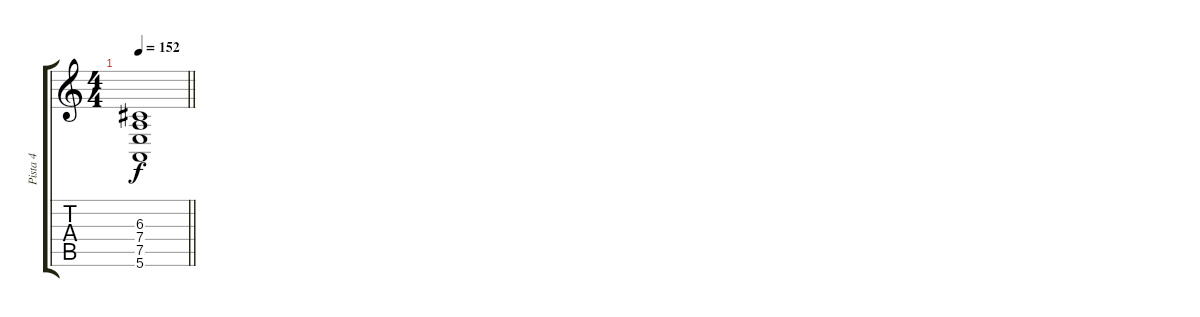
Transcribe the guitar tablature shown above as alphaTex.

\track ("Pista 4" "Pista 4") {instrument acousticgrandpiano}
\staff {score tabs}
\tuning (E4 B3 G3 D3 A2 E2) {hide}
\ts (4 4)
\tempo 152
\clef g2
\barLineRight lightlight
\ks c
(6.3{t} 7.4{t} 7.5{t} 5.6{t}).1{dy f}
